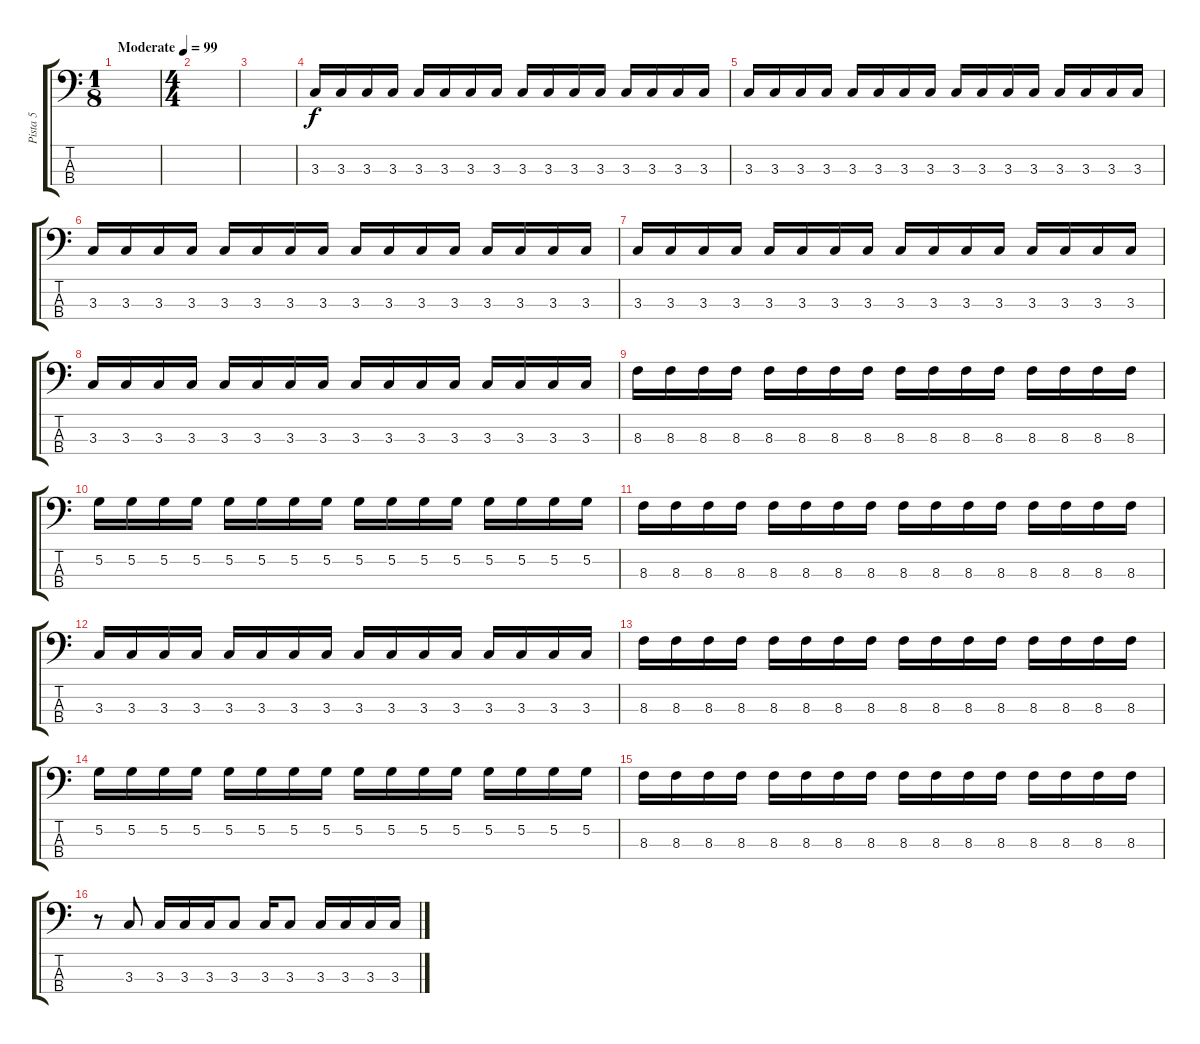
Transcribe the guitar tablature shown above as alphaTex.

\track ("Pista 5" "Pista 5") {instrument electricbasspick}
\staff {score tabs}
\tuning (G2 D2 A1 E1) {hide}
\ts (1 8)
\tempo (99 "Moderate")
\clef f4
\ks c
|
\ts (4 4)
|
|
3.3.16 3.3.16 3.3.16 3.3.16 3.3.16 3.3.16 3.3.16 3.3.16 3.3.16 3.3.16 3.3.16 3.3.16 3.3.16 3.3.16 3.3.16 3.3.16 |
3.3.16 3.3.16 3.3.16 3.3.16 3.3.16 3.3.16 3.3.16 3.3.16 3.3.16 3.3.16 3.3.16 3.3.16 3.3.16 3.3.16 3.3.16 3.3.16 |
3.3.16 3.3.16 3.3.16 3.3.16 3.3.16 3.3.16 3.3.16 3.3.16 3.3.16 3.3.16 3.3.16 3.3.16 3.3.16 3.3.16 3.3.16 3.3.16 |
3.3.16 3.3.16 3.3.16 3.3.16 3.3.16 3.3.16 3.3.16 3.3.16 3.3.16 3.3.16 3.3.16 3.3.16 3.3.16 3.3.16 3.3.16 3.3.16 |
3.3.16 3.3.16 3.3.16 3.3.16 3.3.16 3.3.16 3.3.16 3.3.16 3.3.16 3.3.16 3.3.16 3.3.16 3.3.16 3.3.16 3.3.16 3.3.16 |
8.3.16 8.3.16 8.3.16 8.3.16 8.3.16 8.3.16 8.3.16 8.3.16 8.3.16 8.3.16 8.3.16 8.3.16 8.3.16 8.3.16 8.3.16 8.3.16 |
5.2.16 5.2.16 5.2.16 5.2.16 5.2.16 5.2.16 5.2.16 5.2.16 5.2.16 5.2.16 5.2.16 5.2.16 5.2.16 5.2.16 5.2.16 5.2.16 |
8.3.16 8.3.16 8.3.16 8.3.16 8.3.16 8.3.16 8.3.16 8.3.16 8.3.16 8.3.16 8.3.16 8.3.16 8.3.16 8.3.16 8.3.16 8.3.16 |
3.3.16 3.3.16 3.3.16 3.3.16 3.3.16 3.3.16 3.3.16 3.3.16 3.3.16 3.3.16 3.3.16 3.3.16 3.3.16 3.3.16 3.3.16 3.3.16 |
8.3.16 8.3.16 8.3.16 8.3.16 8.3.16 8.3.16 8.3.16 8.3.16 8.3.16 8.3.16 8.3.16 8.3.16 8.3.16 8.3.16 8.3.16 8.3.16 |
5.2.16 5.2.16 5.2.16 5.2.16 5.2.16 5.2.16 5.2.16 5.2.16 5.2.16 5.2.16 5.2.16 5.2.16 5.2.16 5.2.16 5.2.16 5.2.16 |
8.3.16 8.3.16 8.3.16 8.3.16 8.3.16 8.3.16 8.3.16 8.3.16 8.3.16 8.3.16 8.3.16 8.3.16 8.3.16 8.3.16 8.3.16 8.3.16 |
r.8 3.3.8 3.3.16 3.3.16 3.3.16 3.3.8 3.3.16 3.3.8 3.3.16 3.3.16 3.3.16 3.3.16
